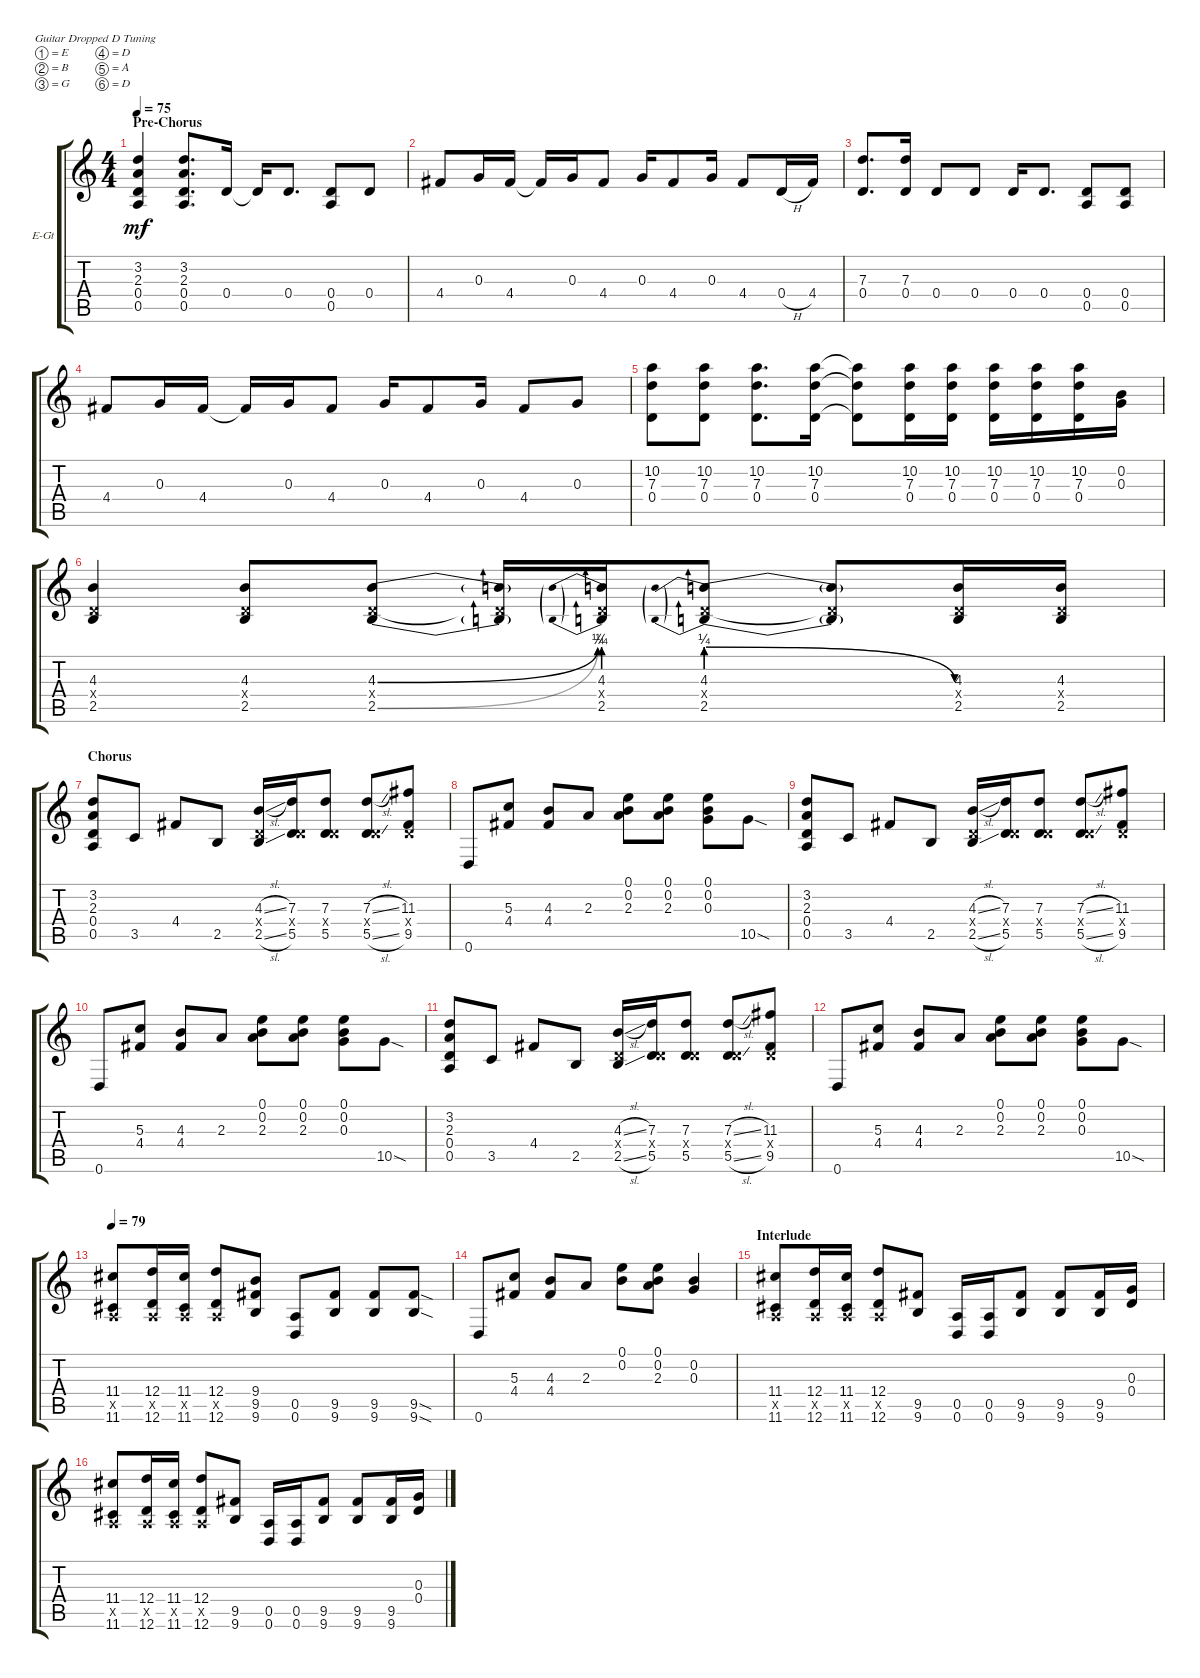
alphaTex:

\defaultSystemsLayout 4
\bracketExtendMode groupsimilarinstruments
\firstSystemTrackNameOrientation horizontal
\otherSystemsTrackNameOrientation horizontal
\track ("Gtr. 2 (slight. dist.)" "E-Gt") {instrument overdrivenguitar}
\staff {score tabs}
\tuning (E4 B3 G3 D3 A2 D2)
\ts (4 4)
\section ("" "Pre-Chorus")
\tempo 75
\clef g2
\scale
0.333333
\ks c
(3.2 2.3 0.4 0.5).4{dy mf} (3.2 2.3 0.4 0.5).8{d} 0.4.16 0.4{t}.16 0.4.8{d} (0.4 0.5).8 0.4.8 |
\scale
0.333333 4.4.8 0.3.16 4.4.16 4.4{t}.16 0.3.16 4.4.8 0.3.16 4.4.8 0.3.16 4.4.8 0.4{h}.16 4.4.16 |
\scale
0.333333 (7.3 0.4).8{d} (7.3 0.4).16 0.4.8 0.4.8 0.4.16 0.4.8{d} (0.4 0.5).8 (0.4 0.5).8 |
\scale
0.333333 4.4.8 0.3.16 4.4.16 4.4{t}.16 0.3.16 4.4.8 0.3.16 4.4.8 0.3.16 4.4.8 0.3.8 |
\scale
0.333333 (0.4 7.3 10.2).8 (0.4 7.3 10.2).8 (0.4 7.3 10.2).8{d} (0.4 7.3 10.2).16 (0.4{t} 7.3{t} 10.2{t}).8 (0.4 7.3 10.2).16 (0.4 7.3 10.2).16 (0.4 7.3 10.2).16 (0.4 7.3 10.2).16 (0.4 7.3 10.2).16 (0.2 0.3).16 |
\scale
0.333333 (4.3 0.4{x} 2.5).4 (4.3 0.4{x} 2.5).8 (4.3{be (bend 0 0 14.399999999999999 1)} 0.4{x} 2.5{be (bend 0 0 14.399999999999999 1)}).8 (4.3{t} 0.4{x t} 2.5{t}).16 (4.3{be (prebend 0 1 60 1)} 0.4{x} 2.5{be (prebend 0 1 60 1)}).16 (4.3{be (prebendrelease 0 1 15 0)} 0.4{x} 2.5{be (prebendrelease 0 1 15 0)}).8 (4.3{t} 0.4{x t} 2.5{t}).8 (4.3 0.4{x} 2.5).16 (4.3 0.4{x} 2.5).16 |
\section ("" "Chorus")
\scale
0.333333 (3.2 2.3 0.4 0.5).8 3.5.8 4.4.8 2.5.8 (2.5{sl} 0.4{x} 4.3{sl}).16 (5.5 7.3 0.4{x}).16 (5.5 0.4{x} 7.3).8 (5.5{sl} 0.4{x} 7.3{sl}).8 (9.5 0.4{x} 11.3).8 |
\scale
0.333333 0.6.8 (5.3 4.4).8 (4.3 4.4).8 2.3.8 (2.3 0.2 0.1).8 (2.3 0.2 0.1).8 (0.3 0.2 0.1).8 10.5{sod}.8 |
\scale
0.333333 (3.2 2.3 0.4 0.5).8 3.5.8 4.4.8 2.5.8 (2.5{sl} 0.4{x} 4.3{sl}).16 (5.5 7.3 0.4{x}).16 (5.5 0.4{x} 7.3).8 (5.5{sl} 0.4{x} 7.3{sl}).8 (9.5 0.4{x} 11.3).8 |
\scale
0.333333 0.6.8 (5.3 4.4).8 (4.3 4.4).8 2.3.8 (2.3 0.2 0.1).8 (2.3 0.2 0.1).8 (0.3 0.2 0.1).8 10.5{sod}.8 |
\scale
0.333333 (3.2 2.3 0.4 0.5).8 3.5.8 4.4.8 2.5.8 (2.5{sl} 0.4{x} 4.3{sl}).16 (5.5 7.3 0.4{x}).16 (5.5 0.4{x} 7.3).8 (5.5{sl} 0.4{x} 7.3{sl}).8 (9.5 0.4{x} 11.3).8 |
\scale
0.333333 0.6.8 (5.3 4.4).8 (4.3 4.4).8 2.3.8 (2.3 0.2 0.1).8 (2.3 0.2 0.1).8 (0.3 0.2 0.1).8 10.5{sod}.8 |
\tempo 79
\scale
0.333333 (11.6 0.5{x} 11.4).8 (12.4 0.5{x} 12.6).16 (11.6 0.5{x} 11.4).16 (12.4 0.5{x} 12.6).8 (9.4 9.5 9.6).8 (0.6 0.5).8 (9.5 9.6).8 (9.5 9.6).8 (9.5{sod} 9.6{sod}).8 |
\scale
0.333333 0.6.8 (5.3 4.4).8 (4.3 4.4).8 2.3.8 (0.1 0.2).8 (2.3 0.1 0.2).8 (0.2 0.3).4 |
\section ("" "Interlude")
\scale
0.333333 (11.6 0.5{x} 11.4).8 (12.4 0.5{x} 12.6).16 (11.6 0.5{x} 11.4).16 (12.4 0.5{x} 12.6).8 (9.5 9.6).8 (0.6 0.5).16 (0.6 0.5).16 (9.5 9.6).8 (9.5 9.6).8 (9.6 9.5).16 (0.3 0.4).16 |
\scale
0.333333 (11.6 0.5{x} 11.4).8 (12.4 0.5{x} 12.6).16 (11.6 0.5{x} 11.4).16 (12.4 0.5{x} 12.6).8 (9.5 9.6).8 (0.6 0.5).16 (0.6 0.5).16 (9.5 9.6).8 (9.5 9.6).8 (9.6 9.5).16 (0.3 0.4).16
